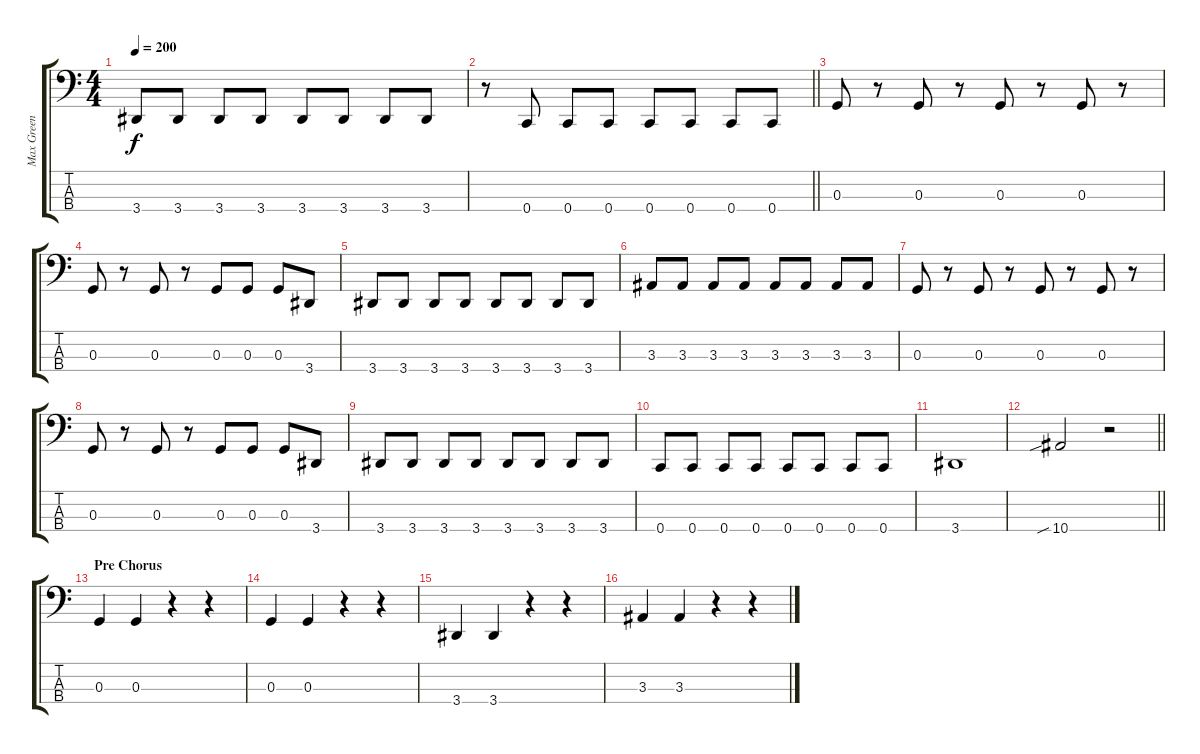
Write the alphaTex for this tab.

\track ("Max Green" "Max Green") {instrument electricbassfinger}
\staff {score tabs}
\tuning (F2 C2 G1 C1) {hide}
\ts (4 4)
\tempo 200
\clef f4
\ks c
3.4.8{dy f} 3.4.8 3.4.8 3.4.8 3.4.8 3.4.8 3.4.8 3.4.8 |
\barLineRight lightlight
r.8 0.4.8 0.4.8 0.4.8 0.4.8 0.4.8 0.4.8 0.4.8 |
0.3.8 r.8 0.3.8 r.8 0.3.8 r.8 0.3.8 r.8 |
0.3.8 r.8 0.3.8 r.8 0.3.8 0.3.8 0.3.8 3.4.8 |
3.4.8 3.4.8 3.4.8 3.4.8 3.4.8 3.4.8 3.4.8 3.4.8 |
3.3.8 3.3.8 3.3.8 3.3.8 3.3.8 3.3.8 3.3.8 3.3.8 |
0.3.8 r.8 0.3.8 r.8 0.3.8 r.8 0.3.8 r.8 |
0.3.8 r.8 0.3.8 r.8 0.3.8 0.3.8 0.3.8 3.4.8 |
3.4.8 3.4.8 3.4.8 3.4.8 3.4.8 3.4.8 3.4.8 3.4.8 |
0.4.8 0.4.8 0.4.8 0.4.8 0.4.8 0.4.8 0.4.8 0.4.8 |
3.4.1 |
\barLineRight lightlight
10.4{sib}.2 r.2 |
\section ("" "Pre Chorus")
0.3.4 0.3.4 r.4 r.4 |
0.3.4 0.3.4 r.4 r.4 |
3.4.4 3.4.4 r.4 r.4 |
3.3.4 3.3.4 r.4 r.4
